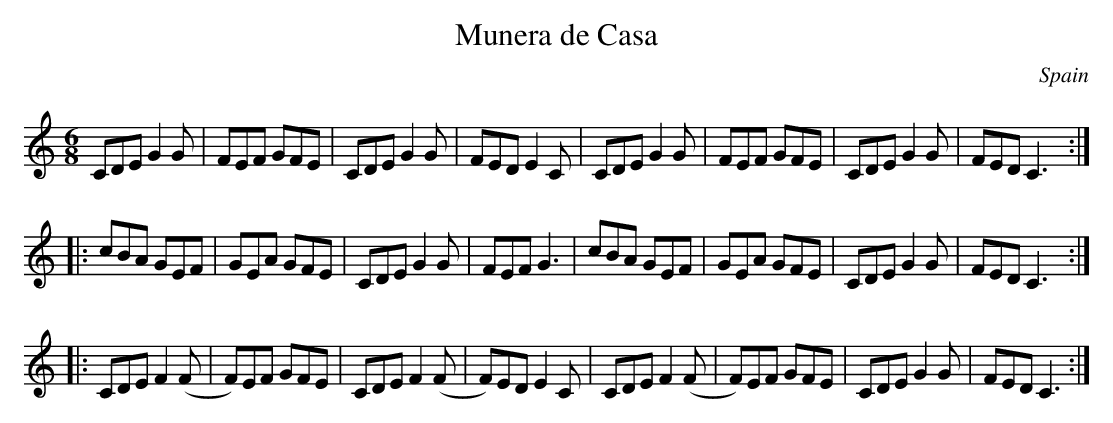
X:1
T:Munera de Casa
M:6/8
L:1/8
O:Spain
K:C
CDE G2G|FEF GFE|CDE G2G|FED E2C|CDE G2G|FEF GFE|CDE G2G|FED C3:|
|:cBA GEF|GEA GFE|CDE G2G|FEF G3|cBA GEF|GEA GFE|CDE G2G|FED C3:|
|:CDE F2(F|F)EF GFE|CDE F2(F|F)ED E2C|CDE F2(F|F)EF GFE|CDE G2G|FED C3:|
